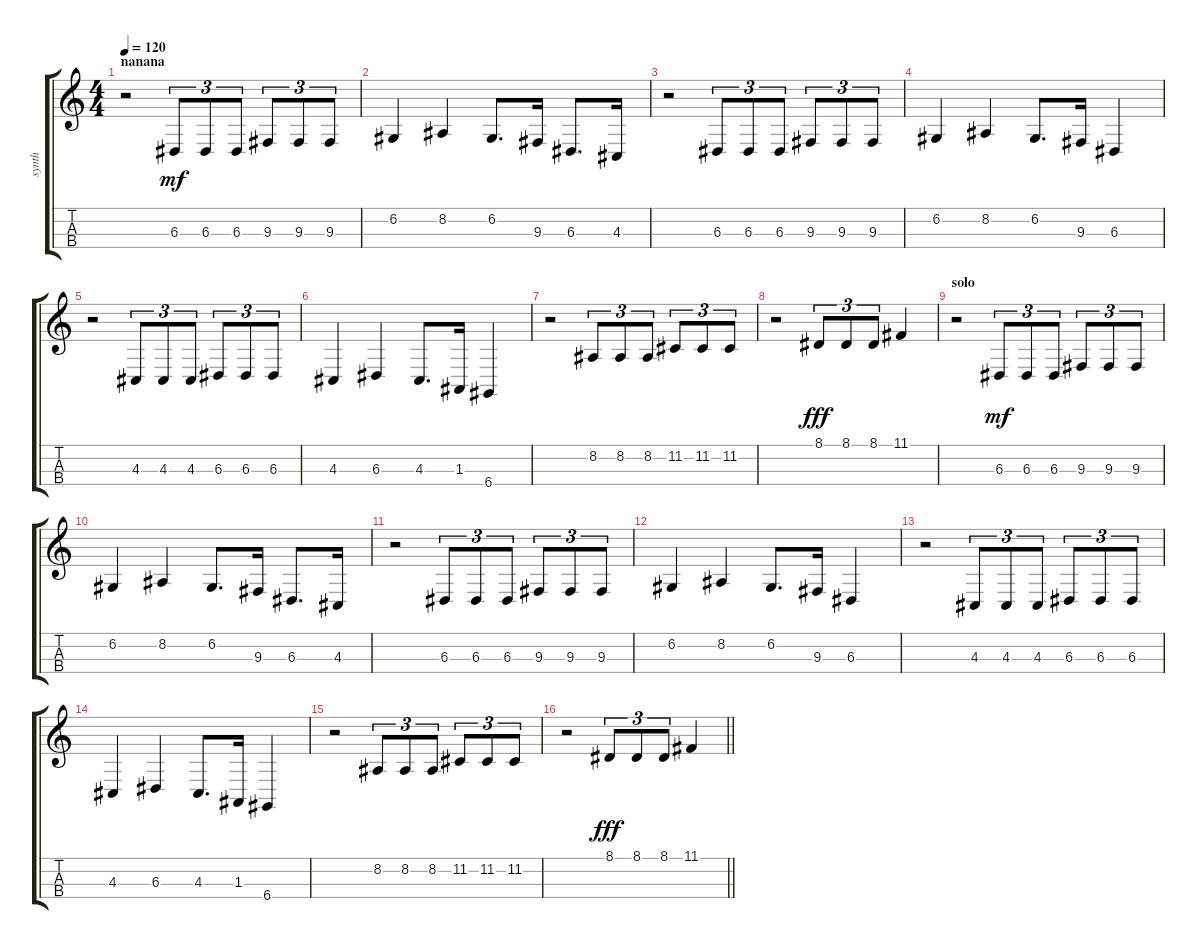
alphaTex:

\track ("synth" "synth") {instrument pizzicatostrings}
\staff {score tabs}
\tuning (G3 D3 A2 D2) {hide}
\ts (4 4)
\section ("" "nanana")
\tempo 120
\clef g2
\ks c
r.2{dy fff} 6.3.8{tu (3 2) dy mf} 6.3.8{tu (3 2)} 6.3.8{tu (3 2)} 9.3.8{tu (3 2)} 9.3.8{tu (3 2)} 9.3.8{tu (3 2)} |
6.2.4 8.2.4 6.2.8{d} 9.3.16 6.3.8{d} 4.3.16 |
r.2 6.3.8{tu (3 2)} 6.3.8{tu (3 2)} 6.3.8{tu (3 2)} 9.3.8{tu (3 2)} 9.3.8{tu (3 2)} 9.3.8{tu (3 2)} |
6.2.4 8.2.4 6.2.8{d} 9.3.16 6.3.4 |
r.2 4.3.8{tu (3 2)} 4.3.8{tu (3 2)} 4.3.8{tu (3 2)} 6.3.8{tu (3 2)} 6.3.8{tu (3 2)} 6.3.8{tu (3 2)} |
4.3.4 6.3.4 4.3.8{d} 1.3.16 6.4.4 |
r.2 8.2.8{tu (3 2)} 8.2.8{tu (3 2)} 8.2.8{tu (3 2)} 11.2.8{tu (3 2)} 11.2.8{tu (3 2)} 11.2.8{tu (3 2)} |
r.2 8.1.8{tu (3 2) dy fff} 8.1.8{tu (3 2)} 8.1.8{tu (3 2)} 11.1.4 |
\section ("" "solo")
r.2 6.3.8{tu (3 2) dy mf} 6.3.8{tu (3 2)} 6.3.8{tu (3 2)} 9.3.8{tu (3 2)} 9.3.8{tu (3 2)} 9.3.8{tu (3 2)} |
6.2.4 8.2.4 6.2.8{d} 9.3.16 6.3.8{d} 4.3.16 |
r.2 6.3.8{tu (3 2)} 6.3.8{tu (3 2)} 6.3.8{tu (3 2)} 9.3.8{tu (3 2)} 9.3.8{tu (3 2)} 9.3.8{tu (3 2)} |
6.2.4 8.2.4 6.2.8{d} 9.3.16 6.3.4 |
r.2 4.3.8{tu (3 2)} 4.3.8{tu (3 2)} 4.3.8{tu (3 2)} 6.3.8{tu (3 2)} 6.3.8{tu (3 2)} 6.3.8{tu (3 2)} |
4.3.4 6.3.4 4.3.8{d} 1.3.16 6.4.4 |
r.2 8.2.8{tu (3 2)} 8.2.8{tu (3 2)} 8.2.8{tu (3 2)} 11.2.8{tu (3 2)} 11.2.8{tu (3 2)} 11.2.8{tu (3 2)} |
\barLineRight lightlight
r.2 8.1.8{tu (3 2) dy fff} 8.1.8{tu (3 2)} 8.1.8{tu (3 2)} 11.1.4
